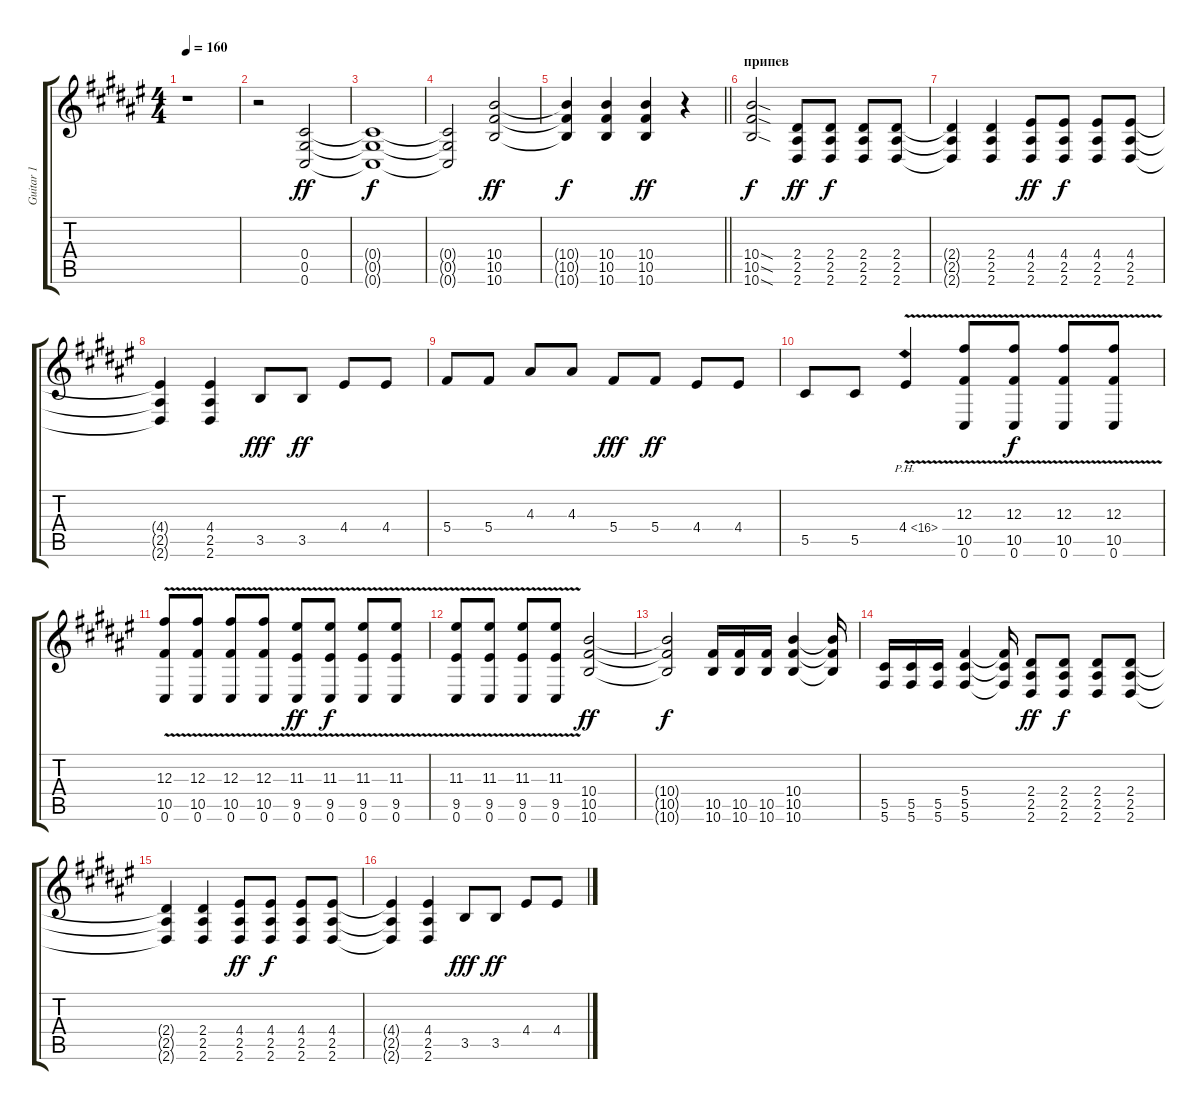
\track ("Guitar 1" "Guitar 1") {instrument distortionguitar}
\staff {score tabs}
\tuning (Eb4 Bb3 Gb3 Db3 Ab2 Db2) {hide}
\ts (4 4)
\tempo 160
\clef g2
\ks d#minor
r.1{dy fff} |
r.2 (0.4 0.5 0.6).2{dy ff} |
(0.4{t} 0.5{t} 0.6{t}).1{dy f} |
(0.4{t} 0.5{t} 0.6{t}).2 (10.4 10.5 10.6).2{dy ff} |
\barLineRight lightlight
(10.4{t} 10.5{t} 10.6{t}).4{dy f} (10.4 10.5 10.6).4 (10.4 10.5 10.6).4{dy ff} r.4 |
\section ("" "припев")
(10.4{sod} 10.5{sod} 10.6{sod}).2{dy f} (2.4 2.5 2.6).8{dy ff} (2.4 2.5 2.6).8{dy f} (2.4 2.5 2.6).8 (2.4 2.5 2.6).8 |
(2.4{t} 2.5{t} 2.6{t}).4 (2.4 2.5 2.6).4 (4.4 2.5 2.6).8{dy ff} (4.4 2.5 2.6).8{dy f} (4.4 2.5 2.6).8 (4.4 2.5 2.6).8 |
(4.4{t} 2.5{t} 2.6{t}).4 (4.4 2.5 2.6).4 3.5.8{dy fff} 3.5.8{dy ff} 4.4.8 4.4.8 |
5.4.8 5.4.8 4.3.8 4.3.8 5.4.8{dy fff} 5.4.8{dy ff} 4.4.8 4.4.8 |
5.5.8 5.5.8 4.4{ph 12 v}.4 (12.3{v} 10.5{v} 0.6).8 (12.3{v} 10.5{v} 0.6).8{dy f} (12.3{v} 10.5{v} 0.6).8 (12.3{v} 10.5{v} 0.6).8 |
(12.3{v} 10.5{v} 0.6).8 (12.3{v} 10.5{v} 0.6).8 (12.3{v} 10.5{v} 0.6).8 (12.3{v} 10.5{v} 0.6).8 (11.3{v} 9.5{v} 0.6).8{dy ff} (11.3{v} 9.5{v} 0.6).8{dy f} (11.3{v} 9.5{v} 0.6).8 (11.3{v} 9.5{v} 0.6).8 |
(11.3{v} 9.5{v} 0.6).8 (11.3{v} 9.5{v} 0.6).8 (11.3{v} 9.5{v} 0.6).8 (11.3{v} 9.5{v} 0.6).8 (10.4 10.5 10.6).2{dy ff} |
(10.4{t} 10.5{t} 10.6{t}).2{dy f} (10.5 10.6).16 (10.5 10.6).16 (10.5 10.6).16 (10.4 10.5 10.6).4 (10.4{t} 10.5{t} 10.6{t}).16 |
(5.5 5.6).16 (5.5 5.6).16 (5.5 5.6).16 (5.4 5.5 5.6).4 (5.4{t} 5.5{t} 5.6{t}).16 (2.4 2.5 2.6).8{dy ff} (2.4 2.5 2.6).8{dy f} (2.4 2.5 2.6).8 (2.4 2.5 2.6).8 |
(2.4{t} 2.5{t} 2.6{t}).4 (2.4 2.5 2.6).4 (4.4 2.5 2.6).8{dy ff} (4.4 2.5 2.6).8{dy f} (4.4 2.5 2.6).8 (4.4 2.5 2.6).8 |
(4.4{t} 2.5{t} 2.6{t}).4 (4.4 2.5 2.6).4 3.5.8{dy fff} 3.5.8{dy ff} 4.4.8 4.4.8
